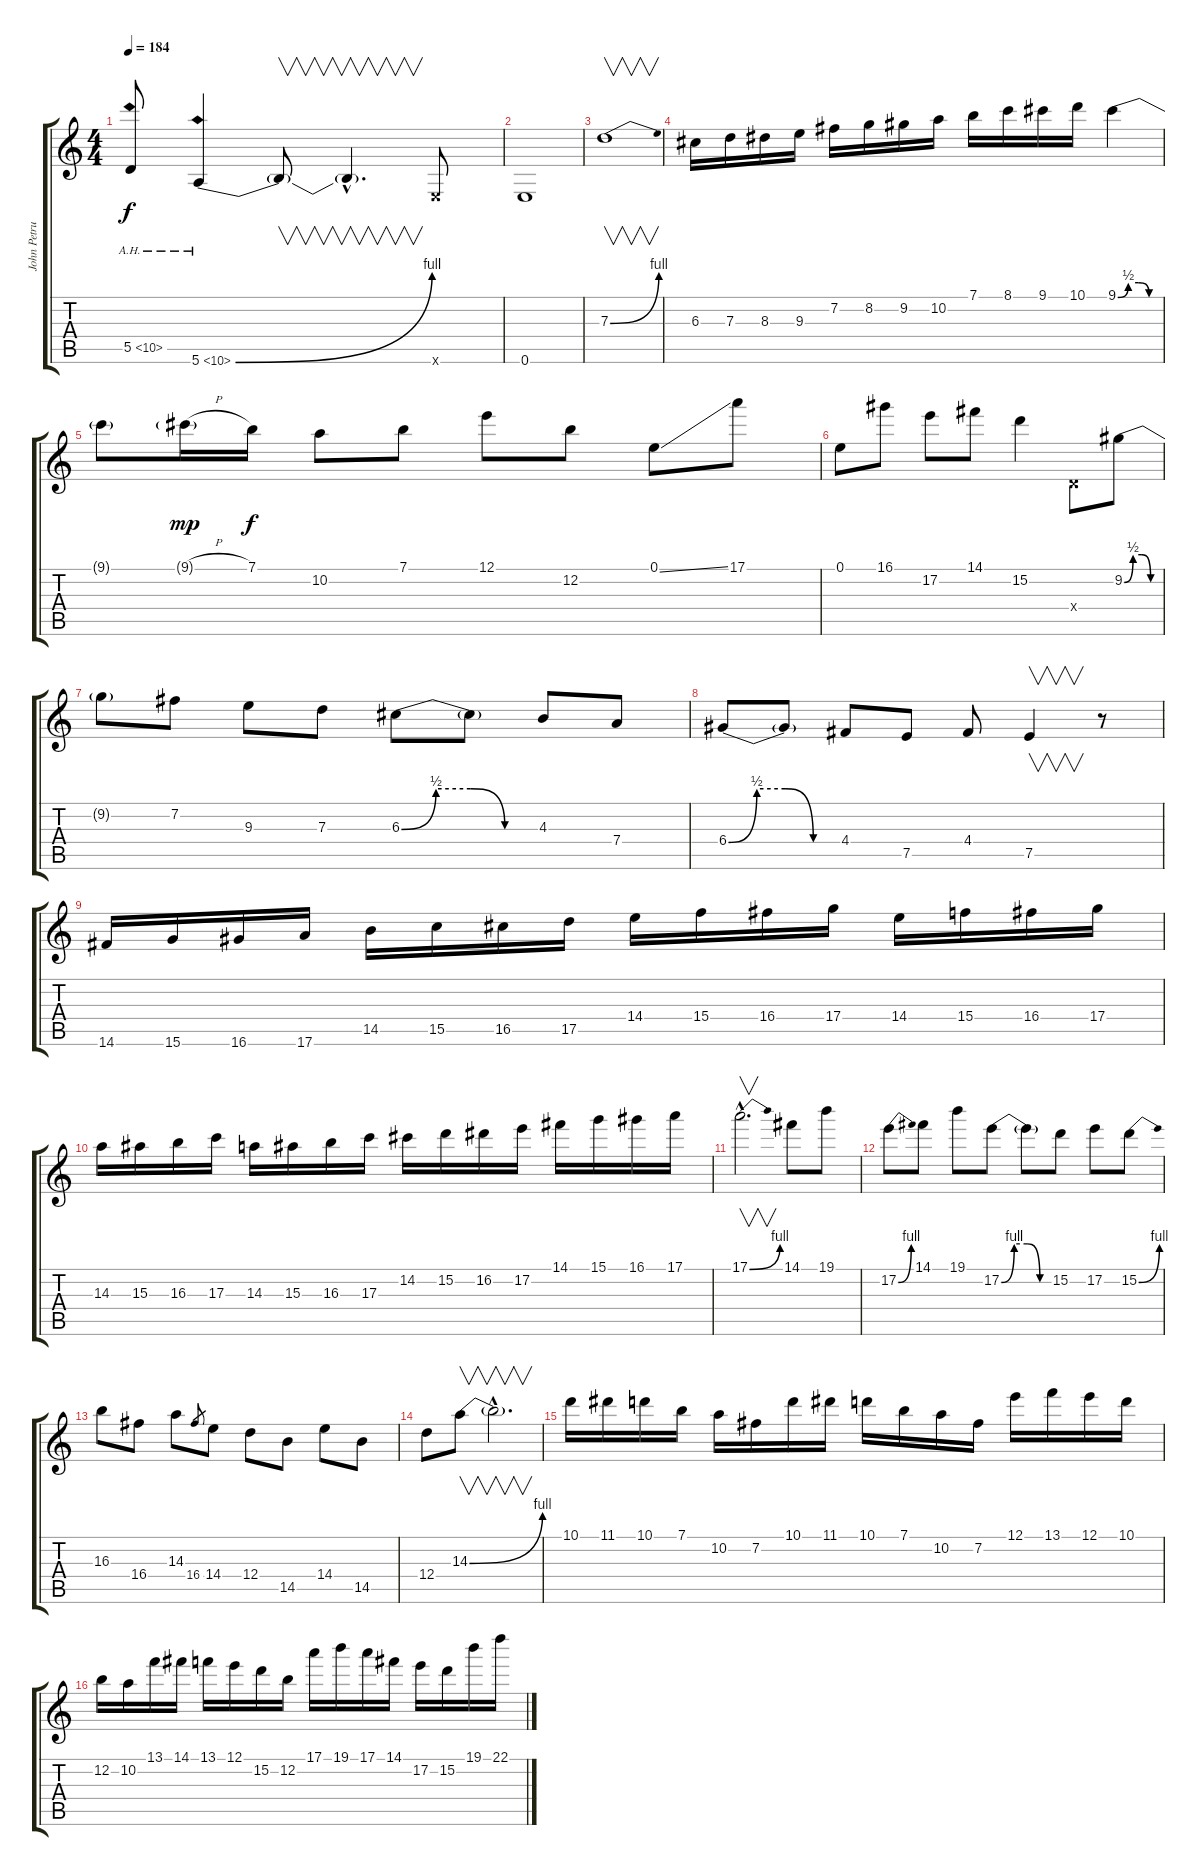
\track ("John Petrucci - 6 Strings Guitar" "John Petru") {instrument distortionguitar}
\staff {score tabs}
\tuning (E4 B3 G3 D3 A2 E2) {hide}
\ts (4 4)
\tempo 184
\clef g2
\ks c
5.5{ah 5}.8{dy f} 5.6{be (bend 0 0 60 4) ah 5}.4 5.6{t}.8{v} 5.6{hac t}.4{v d} 0.6{x}.8 |
0.6.1 |
7.3{be (bend 0 0 60 4)}.1{v} |
6.3.16 7.3.16 8.3.16 9.3.16 7.2.16 8.2.16 9.2.16 10.2.16 7.1.16 8.1.16 9.1.16 10.1.16 9.1{be (custom 0 0 15 2 30 2 45 0 60 0)}.4 |
9.1{t}.8 9.1{h g}.16{dy mp} 7.1.16{dy f} 10.2.8 7.1.8 12.1.8 12.2.8 0.1{ss}.8 17.1.8 |
0.1.8 16.1.8 17.2.8 14.1.8 15.2.4 0.4{x}.8 9.2{be (custom 0 0 15 2 30 2 45 0 60 0)}.8 |
9.2{t}.8 7.2.8 9.3.8 7.3.8 6.3{be (custom 0 0 15 2 30 2 45 0 60 0)}.8 6.3{t}.8 4.3.8 7.4.8 |
6.4{be (custom 0 0 15 2 30 2 45 0 60 0)}.8 6.4{t}.8 4.4.8 7.5.8 4.4.8 7.5.4{v} r.8 |
14.6.16 15.6.16 16.6.16 17.6.16 14.5.16 15.5.16 16.5.16 17.5.16 14.4.16 15.4.16 16.4.16 17.4.16 14.4.16 15.4.16 16.4.16 17.4.16 |
14.3.16 15.3.16 16.3.16 17.3.16 14.3.16 15.3.16 16.3.16 17.3.16 14.2.16 15.2.16 16.2.16 17.2.16 14.1.16 15.1.16 16.1.16 17.1.16 |
17.1{be (bend 0 0 60 4) hac}.2{v d} 14.1.8 19.1.8 |
17.2{be (bend 0 0 60 4)}.8 14.1.8 19.1.8 17.2{be (custom 0 0 15 4 30 4 45 0 60 0)}.8 17.2{t}.8 15.2.8 17.2.8 15.2{be (bend 0 0 60 4)}.8 |
16.3.8 16.4.8 14.3.8 16.4.8{gr} 14.4.8 12.4.8 14.5.8 14.4.8 14.5.8 |
12.4.8 14.3{be (bend 0 0 60 4)}.8{v} 14.3{hac t}.2{v d} |
10.1.16 11.1.16 10.1.16 7.1.16 10.2.16 7.2.16 10.1.16 11.1.16 10.1.16 7.1.16 10.2.16 7.2.16 12.1.16 13.1.16 12.1.16 10.1.16 |
12.2.16 10.2.16 13.1.16 14.1.16 13.1.16 12.1.16 15.2.16 12.2.16 17.1.16 19.1.16 17.1.16 14.1.16 17.2.16 15.2.16 19.1.16 22.1.16
